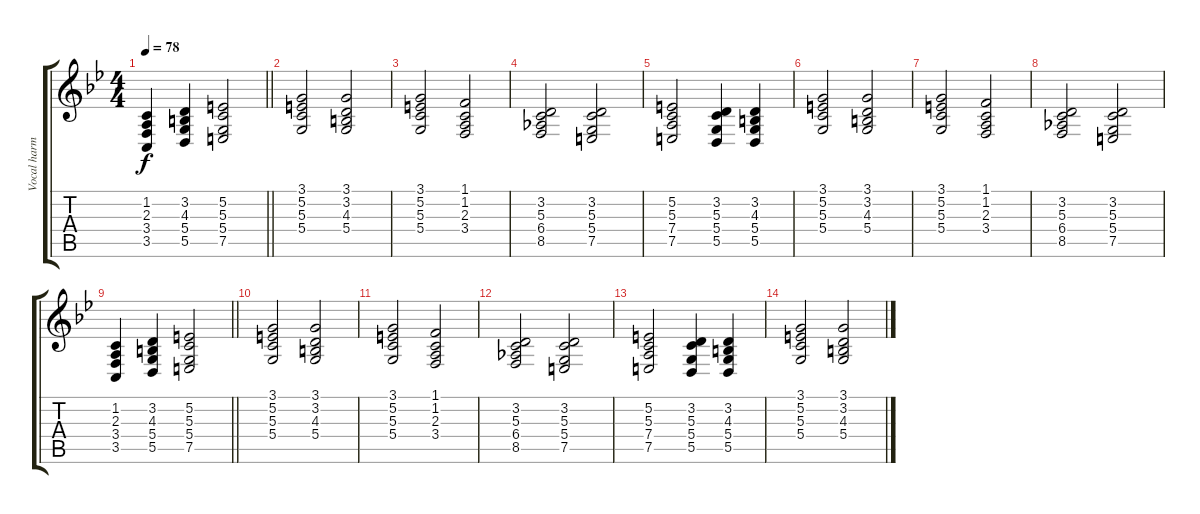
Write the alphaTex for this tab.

\track ("Vocal harmonies" "Vocal harm") {instrument choiraahs}
\staff {score tabs}
\tuning (E4 B3 G3 D3 A2 E2) {hide}
\ts (4 4)
\tempo 78
\clef g2
\barLineRight lightlight
\ks bb
(1.2 2.3 3.4 3.5).4{dy f} (3.2 4.3 5.4 5.5).4 (5.2 5.3 5.4 7.5).2 |
(3.1 5.2 5.3 5.4).2 (3.1 3.2 4.3 5.4).2 |
(3.1 5.2 5.3 5.4).2 (1.1 1.2 2.3 3.4).2 |
(3.2 5.3 6.4 8.5).2 (3.2 5.3 5.4 7.5).2 |
(5.2 5.3 7.4 7.5).2 (3.2 5.3 5.4 5.5).4 (3.2 4.3 5.4 5.5).4 |
(3.1 5.2 5.3 5.4).2 (3.1 3.2 4.3 5.4).2 |
(3.1 5.2 5.3 5.4).2 (1.1 1.2 2.3 3.4).2 |
(3.2 5.3 6.4 8.5).2 (3.2 5.3 5.4 7.5).2 |
\barLineRight lightlight
(1.2 2.3 3.4 3.5).4 (3.2 4.3 5.4 5.5).4 (5.2 5.3 5.4 7.5).2 |
(3.1 5.2 5.3 5.4).2 (3.1 3.2 4.3 5.4).2 |
(3.1 5.2 5.3 5.4).2 (1.1 1.2 2.3 3.4).2 |
(3.2 5.3 6.4 8.5).2 (3.2 5.3 5.4 7.5).2 |
(5.2 5.3 7.4 7.5).2{volume 0} (3.2 5.3 5.4 5.5).4 (3.2 4.3 5.4 5.5).4 |
(3.1 5.2 5.3 5.4).2 (3.1 3.2 4.3 5.4).2
